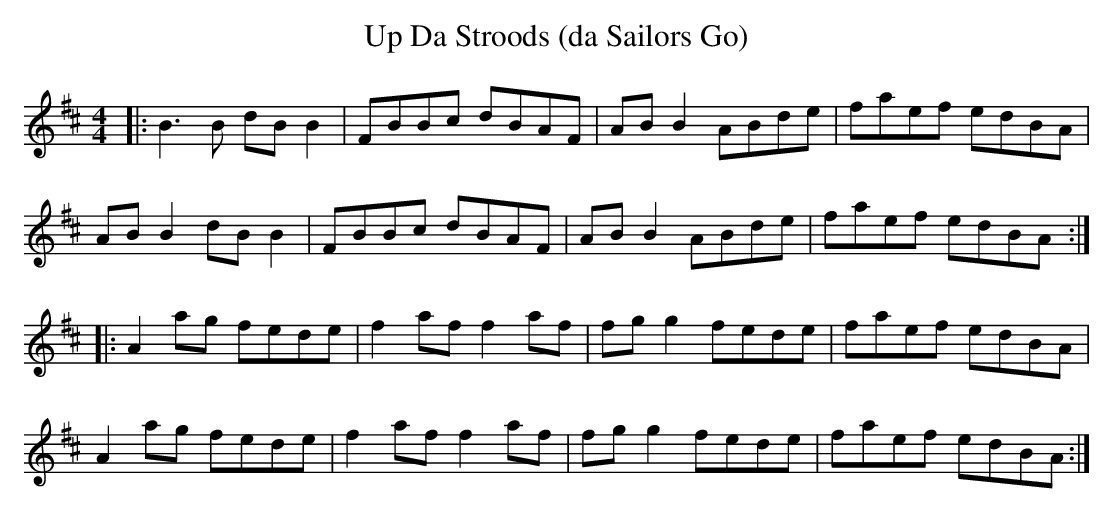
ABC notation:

X:1
T: Up Da Stroods (da Sailors Go)
M: 4/4
L: 1/8
K: Bm
|:\
B3 B dB B2 | FBBc dBAF | AB B2 ABde | faef edBA |
AB B2 dB B2 | FBBc dBAF | AB B2 ABde | faef edBA :|
|:\
A2 ag fede | f2 af f2 af | fg g2 fede | faef edBA |
A2 ag fede | f2 af f2 af | fg g2 fede | faef edBA :|
